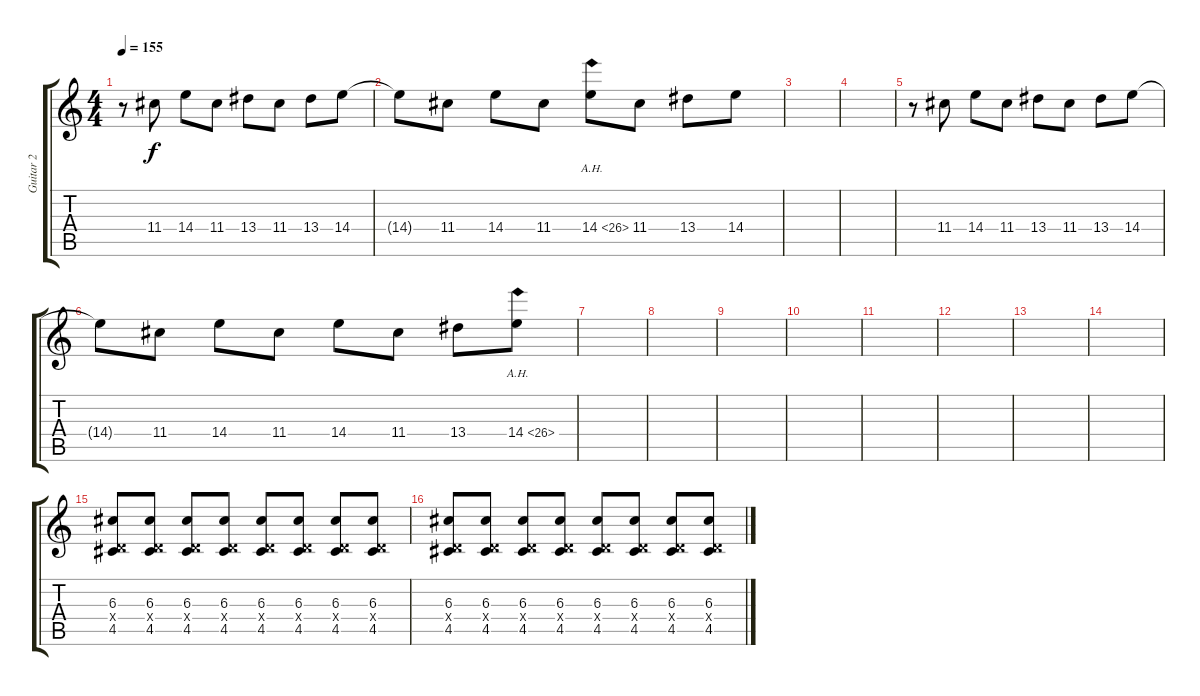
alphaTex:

\track ("Guitar 2" "Guitar 2") {instrument overdrivenguitar}
\staff {score tabs}
\tuning (E4 B3 G3 D3 A2 E2) {hide}
\ts (4 4)
\tempo 155
\clef g2
\ks c
r.8{dy f balance 15} 11.4.8 14.4.8 11.4.8 13.4.8 11.4.8 13.4.8 14.4.8 |
14.4{t}.8 11.4.8 14.4.8 11.4.8 14.4{ah 12}.8 11.4.8 13.4.8 14.4.8 |
|
|
r.8{balance 1} 11.4.8 14.4.8 11.4.8 13.4.8 11.4.8 13.4.8 14.4.8 |
14.4{t}.8 11.4.8 14.4.8 11.4.8 14.4.8 11.4.8 13.4.8 14.4{ah 12}.8 |
|
|
|
|
|
|
|
|
(6.3 0.4{x} 4.5).8 (6.3 0.4{x} 4.5).8 (6.3 0.4{x} 4.5).8 (6.3 0.4{x} 4.5).8 (6.3 0.4{x} 4.5).8 (6.3 0.4{x} 4.5).8 (6.3 0.4{x} 4.5).8 (6.3 0.4{x} 4.5).8 |
(6.3 0.4{x} 4.5).8 (6.3 0.4{x} 4.5).8 (6.3 0.4{x} 4.5).8 (6.3 0.4{x} 4.5).8 (6.3 0.4{x} 4.5).8 (6.3 0.4{x} 4.5).8 (6.3 0.4{x} 4.5).8 (6.3 0.4{x} 4.5).8
